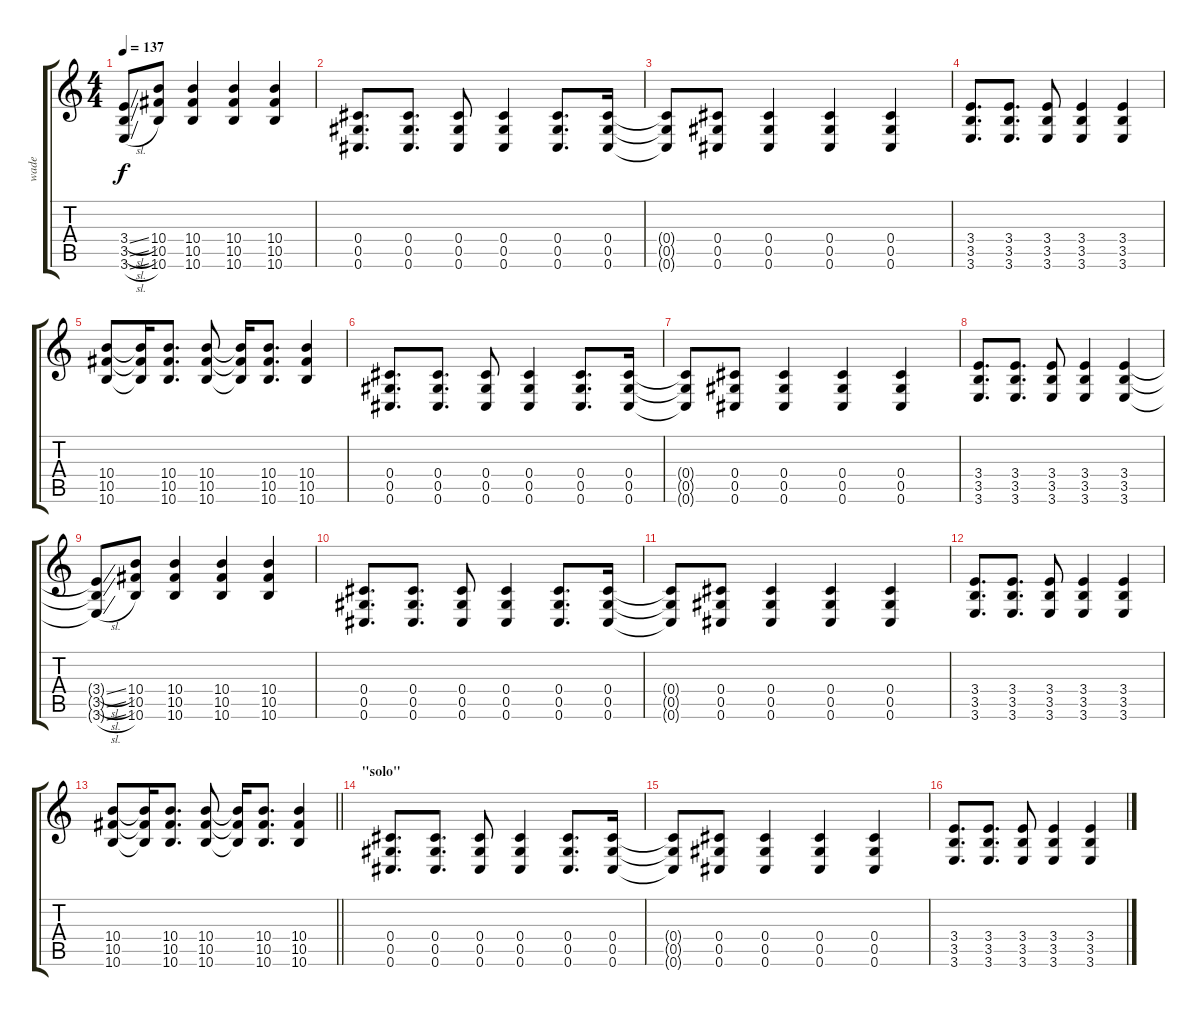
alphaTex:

\track ("wade" "wade") {instrument distortionguitar}
\staff {score tabs}
\tuning (Eb4 Bb3 Gb3 Db3 Ab2 Db2) {hide}
\ts (4 4)
\tempo 137
\clef g2
\ks c
(3.4{sl t} 3.5{sl t} 3.6{sl t}).8{dy f} (10.4 10.5 10.6).8 (10.4 10.5 10.6).4 (10.4 10.5 10.6).4 (10.4 10.5 10.6).4 |
(0.4 0.5 0.6).8{d} (0.4 0.5 0.6).8{d} (0.4 0.5 0.6).8 (0.4 0.5 0.6).4 (0.4 0.5 0.6).8{d} (0.4 0.5 0.6).16 |
(0.4{t} 0.5{t} 0.6{t}).8 (0.4 0.5 0.6).8 (0.4 0.5 0.6).4 (0.4 0.5 0.6).4 (0.4 0.5 0.6).4 |
(3.4 3.5 3.6).8{d} (3.4 3.5 3.6).8{d} (3.4 3.5 3.6).8 (3.4 3.5 3.6).4 (3.4 3.5 3.6).4 |
(10.4 10.5 10.6).8 (10.4{t} 10.5{t} 10.6{t}).16 (10.4 10.5 10.6).8{d} (10.4 10.5 10.6).8 (10.4{t} 10.5{t} 10.6{t}).16 (10.4 10.5 10.6).8{d} (10.4 10.5 10.6).4 |
(0.4 0.5 0.6).8{d} (0.4 0.5 0.6).8{d} (0.4 0.5 0.6).8 (0.4 0.5 0.6).4 (0.4 0.5 0.6).8{d} (0.4 0.5 0.6).16 |
(0.4{t} 0.5{t} 0.6{t}).8 (0.4 0.5 0.6).8 (0.4 0.5 0.6).4 (0.4 0.5 0.6).4 (0.4 0.5 0.6).4 |
(3.4 3.5 3.6).8{d} (3.4 3.5 3.6).8{d} (3.4 3.5 3.6).8 (3.4 3.5 3.6).4 (3.4 3.5 3.6).4 |
(3.4{sl t} 3.5{sl t} 3.6{sl t}).8 (10.4 10.5 10.6).8 (10.4 10.5 10.6).4 (10.4 10.5 10.6).4 (10.4 10.5 10.6).4 |
(0.4 0.5 0.6).8{d} (0.4 0.5 0.6).8{d} (0.4 0.5 0.6).8 (0.4 0.5 0.6).4 (0.4 0.5 0.6).8{d} (0.4 0.5 0.6).16 |
(0.4{t} 0.5{t} 0.6{t}).8 (0.4 0.5 0.6).8 (0.4 0.5 0.6).4 (0.4 0.5 0.6).4 (0.4 0.5 0.6).4 |
(3.4 3.5 3.6).8{d} (3.4 3.5 3.6).8{d} (3.4 3.5 3.6).8 (3.4 3.5 3.6).4 (3.4 3.5 3.6).4 |
\barLineRight lightlight
(10.4 10.5 10.6).8 (10.4{t} 10.5{t} 10.6{t}).16 (10.4 10.5 10.6).8{d} (10.4 10.5 10.6).8 (10.4{t} 10.5{t} 10.6{t}).16 (10.4 10.5 10.6).8{d} (10.4 10.5 10.6).4 |
\section ("" "\"solo\"")
(0.4 0.5 0.6).8{d} (0.4 0.5 0.6).8{d} (0.4 0.5 0.6).8 (0.4 0.5 0.6).4 (0.4 0.5 0.6).8{d} (0.4 0.5 0.6).16 |
(0.4{t} 0.5{t} 0.6{t}).8 (0.4 0.5 0.6).8 (0.4 0.5 0.6).4 (0.4 0.5 0.6).4 (0.4 0.5 0.6).4 |
(3.4 3.5 3.6).8{d} (3.4 3.5 3.6).8{d} (3.4 3.5 3.6).8 (3.4 3.5 3.6).4 (3.4 3.5 3.6).4
